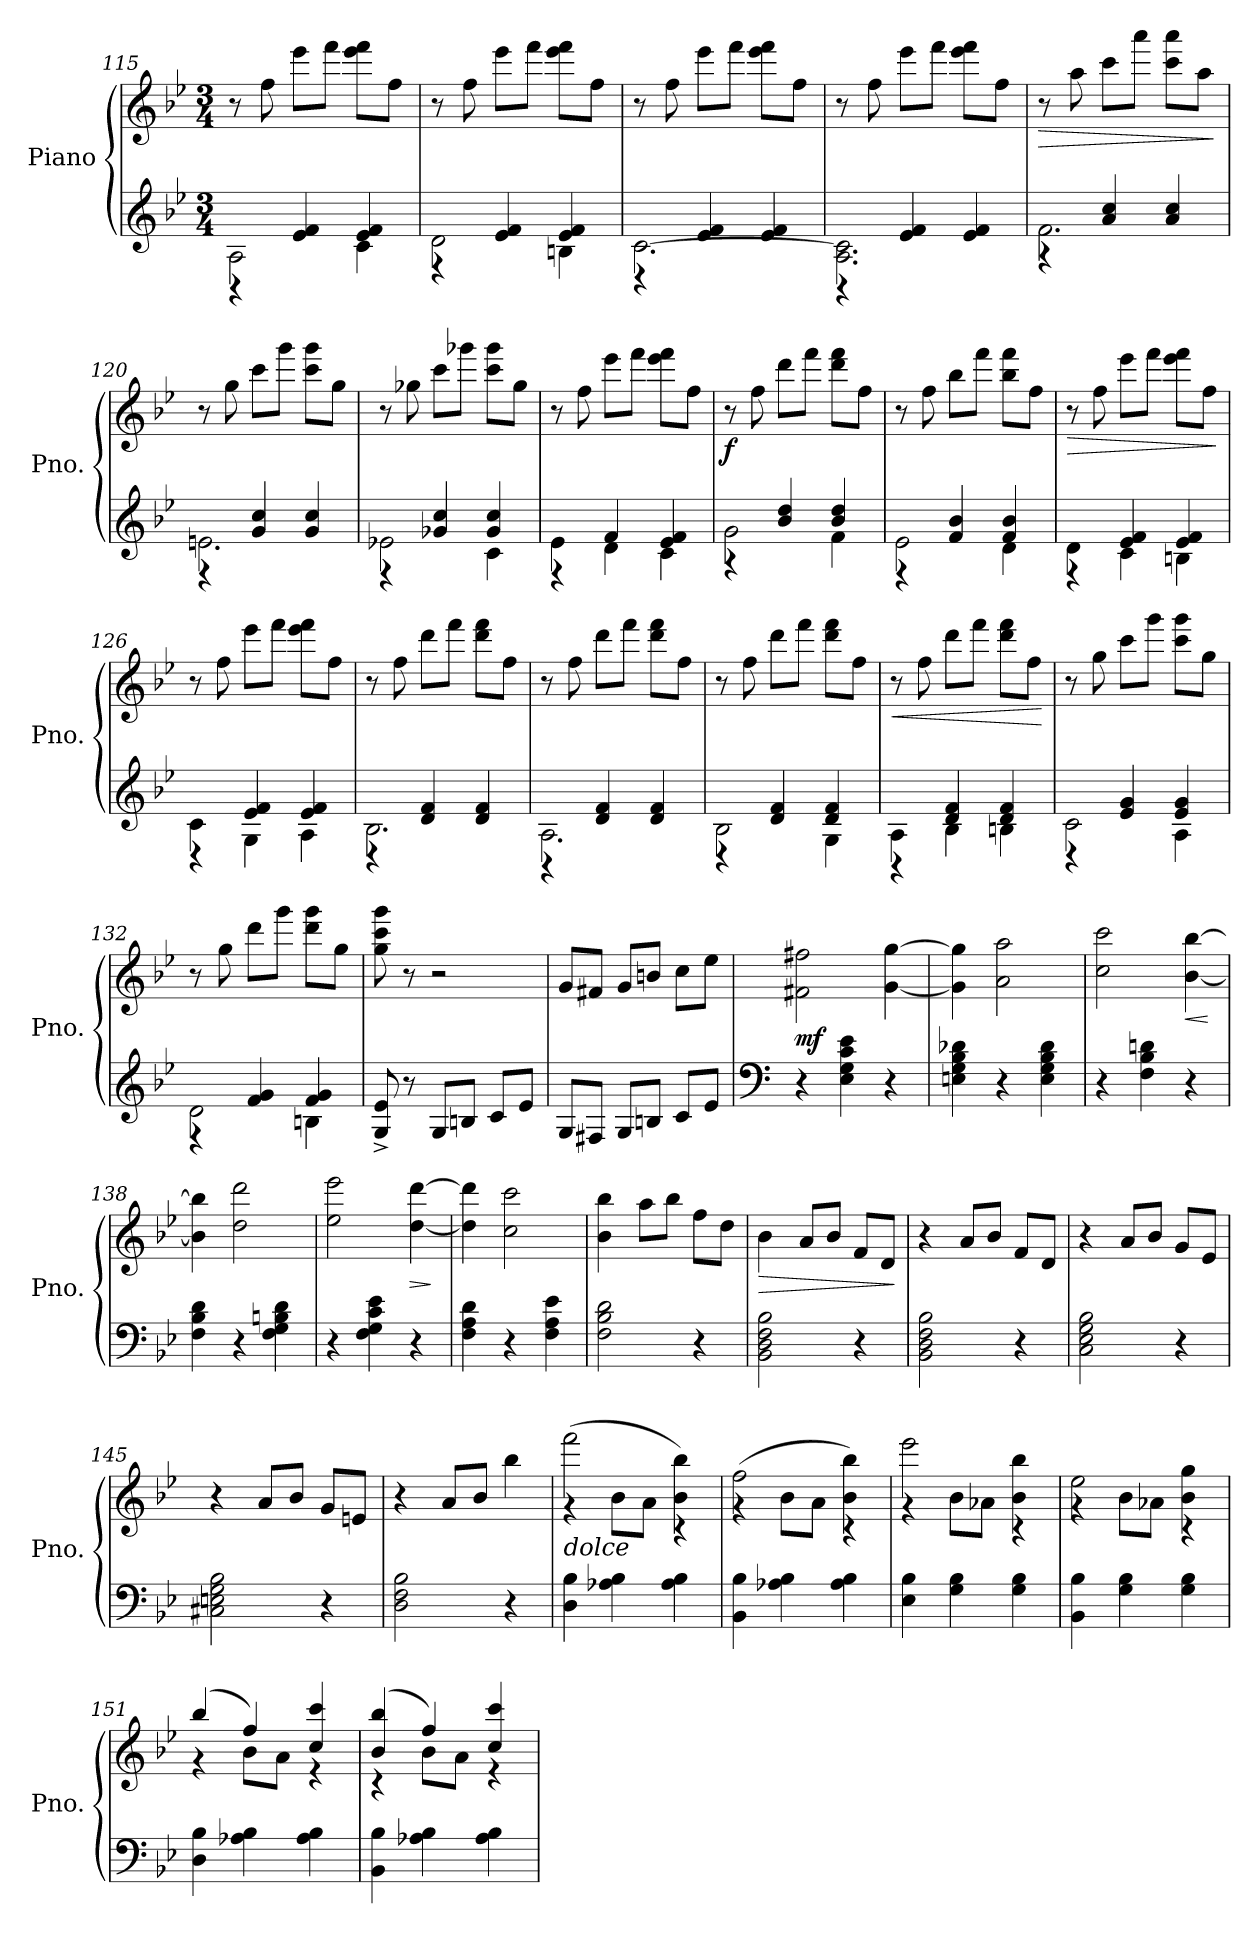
**kern	**kern	**dynam
*part1	*part1	*part1
*staff2	*staff1	*staff1/2
*I"Piano	*	*
*I'Pno.	*	*
*clefG2	*clefG2	*
*k[b-e-]	*k[b-e-]	*
*M3/4	*M3/4	*
=115	=115	=115
*^	*	*
2A\	4r	8r	.
.	.	8ff\	.
.	4e-/ 4f/	8eee-\L	.
.	.	8fff\J	.
4c\	4e-/ 4f/	8eee-\ 8fff\L	.
.	.	8ff\J	.
!!LO:LB:g=z
=116	=116	=116	=116
2d\	4r	8r	.
.	.	8ff\	.
.	4e-/ 4f/	8eee-\L	.
.	.	8fff\J	.
4Bn\	4e-/ 4f/	8eee-\ 8fff\L	.
.	.	8ff\J	.
=117	=117	=117	=117
[2.c\	4r	8r	.
.	.	8ff\	.
.	4e-/ 4f/	8eee-\L	.
.	.	8fff\J	.
.	4e-/ 4f/	8eee-\ 8fff\L	.
.	.	8ff\J	.
=118	=118	=118	=118
2.A\ 2.c\]	4r	8r	.
.	.	8ff\	.
.	4e-/ 4f/	8eee-\L	.
.	.	8fff\J	.
.	4e-/ 4f/	8eee-\ 8fff\L	.
.	.	8ff\J	.
=119	=119	=119	=119
!	!	!	!LO:HP:b
2.f\	4r	8r	>
.	.	8aa\	.
.	4a/ 4cc/	8ccc\L	.
.	.	8aaa\J	.
.	4a/ 4cc/	8ccc\ 8aaa\L	.
.	.	8aa\J	.
*v	*v	*	*
.	.	]
=120	=120	=120
*^	*	*
2.en\	4r	8r	.
.	.	8gg\	.
.	4g/ 4cc/	8ccc\L	.
.	.	8ggg\J	.
.	4g/ 4cc/	8ccc\ 8ggg\L	.
.	.	8gg\J	.
=121	=121	=121	=121
2e-X\	4r	8r	.
.	.	8gg-X\	.
.	4g-X/ 4cc/	8ccc\L	.
.	.	8ggg-X\J	.
4c\	4g-/ 4cc/	8ccc\ 8ggg-\L	.
.	.	8gg-\J	.
!!LO:LB:g=z
=122	=122	=122	=122
4e-\	4r	8r	.
.	.	8ff\	.
4d\	4f/	8eee-\L	.
.	.	8fff\J	.
4c\	4e-/ 4f/	8eee-\ 8fff\L	.
.	.	8ff\J	.
=123	=123	=123	=123
!	!	!	!LO:DY:b
2g\	4r	8r	f
.	.	8ff\	.
.	4b-/ 4dd/	8ddd\L	.
.	.	8fff\J	.
4f\	4b-/ 4dd/	8ddd\ 8fff\L	.
.	.	8ff\J	.
=124	=124	=124	=124
2e-\	4r	8r	.
.	.	8ff\	.
.	4f/ 4b-/	8bb-\L	.
.	.	8fff\J	.
4d\	4f/ 4b-/	8bb-\ 8fff\L	.
.	.	8ff\J	.
=125	=125	=125	=125
!	!	!	!LO:HP:b
4d\	4r	8r	>
.	.	8ff\	.
4c\	4e-/ 4f/	8eee-\L	.
.	.	8fff\J	.
4Bn\	4e-/ 4f/	8eee-\ 8fff\L	.
.	.	8ff\J	.
*v	*v	*	*
.	.	]
=126	=126	=126
*^	*	*
4c\	4r	8r	.
.	.	8ff\	.
4G\	4e-/ 4f/	8eee-\L	.
.	.	8fff\J	.
4A\	4e-/ 4f/	8eee-\ 8fff\L	.
.	.	8ff\J	.
=127	=127	=127	=127
2.B-\	4r	8r	.
.	.	8ff\	.
.	4d/ 4f/	8ddd\L	.
.	.	8fff\J	.
.	4d/ 4f/	8ddd\ 8fff\L	.
.	.	8ff\J	.
!!LO:PB:g=z
=128	=128	=128	=128
2.A\	4r	8r	.
.	.	8ff\	.
.	4d/ 4f/	8ddd\L	.
.	.	8fff\J	.
.	4d/ 4f/	8ddd\ 8fff\L	.
.	.	8ff\J	.
=129	=129	=129	=129
2B-\	4r	8r	.
.	.	8ff\	.
.	4d/ 4f/	8ddd\L	.
.	.	8fff\J	.
4G\	4d/ 4f/	8ddd\ 8fff\L	.
.	.	8ff\J	.
=130	=130	=130	=130
!	!	!	!LO:HP:b
4A\	4r	8r	<
.	.	8ff\	.
4B-\	4d/ 4f/	8ddd\L	.
.	.	8fff\J	.
4Bn\	4d/ 4f/	8ddd\ 8fff\L	.
.	.	8ff\J	.
*v	*v	*	*
.	.	[
=131	=131	=131
*^	*	*
2c\	4r	8r	.
.	.	8gg\	.
.	4e-/ 4g/	8ccc\L	.
.	.	8ggg\J	.
4A\	4e-/ 4g/	8ccc\ 8ggg\L	.
.	.	8gg\J	.
=132	=132	=132	=132
2d\	4r	8r	.
.	.	8gg\	.
.	4f/ 4g/	8ddd\L	.
.	.	8ggg\J	.
4Bn\	4f/ 4g/	8ddd\ 8ggg\L	.
.	.	8gg\J	.
*v	*v	*	*
=133	=133	=133
8G/^ 8e-/^	8gg\ 8ccc\ 8ggg\	.
8r	8r	.
8G/L	2r	.
8Bn/J	.	.
8c/L	.	.
8e-/J	.	.
!!LO:LB:g=z
=134	=134	=134
8G/L	8g/L	.
8F#X/J	8f#X/J	.
8G/L	8g/L	.
8Bn/J	8bn/J	.
8c/L	8cc\L	.
8e-/J	8ee-\J	.
=135	=135	=135
*clefF4	*	*
!	!	!LO:DY:b
4r	2f#X\ 2ff#X\	mf
4E-\ 4G\ 4c\ 4e-\	.	.
4r	[4g\ [4gg\	.
=136	=136	=136
4En\ 4G\ 4B-\ 4d-X\	4g\] 4gg\]	.
4r	2a\ 2aa\	.
4E\ 4G\ 4B-\ 4d-\	.	.
=137	=137	=137
4r	2cc\ 2ccc\	.
4F\ 4B-\ 4dn\	.	.
!	!	!LO:HP:b
4r	[4b-\ [4bb-\	<
.	.	[
=138	=138	=138
4F\ 4B-\ 4d\	4b-\] 4bb-\]	.
4r	2dd\ 2ddd\	.
4F\ 4G\ 4Bn\ 4d\	.	.
=139	=139	=139
4r	2ee-\ 2eee-\	.
4F\ 4G\ 4c\ 4e-\	.	.
!	!	!LO:HP:b
4r	[4dd\ [4ddd\	>
.	.	]
=140	=140	=140
4F\ 4A\ 4d\	4dd\] 4ddd\]	.
4r	2cc\ 2ccc\	.
4F\ 4A\ 4e-\	.	.
!!LO:LB:g=z
=141	=141	=141
2F\ 2B-\ 2d\	4b-\ 4bb-\	.
.	8aa\L	.
.	8bb-\J	.
4r	8ff\L	.
.	8dd\J	.
=142	=142	=142
!	!	!LO:HP:b
2BB-\ 2D\ 2F\ 2B-\	4b-\	>
.	8a/L	.
.	8b-/J	.
4r	8f/L	.
.	8d/J	.
.	.	]
=143	=143	=143
2BB-\ 2D\ 2F\ 2B-\	4r	.
.	8a/L	.
.	8b-/J	.
4r	8f/L	.
.	8d/J	.
=144	=144	=144
2C\ 2E-\ 2G\ 2B-\	4r	.
.	8a/L	.
.	8b-/J	.
4r	8g/L	.
.	8e-/J	.
=145	=145	=145
2C#X\ 2En\ 2G\ 2B-\	4r	.
.	8a/L	.
.	8b-/J	.
4r	8g/L	.
.	8en/J	.
=146	=146	=146
2D\ 2F\ 2B-\	4r	.
.	8a/L	.
.	8b-/J	.
4r	4bb-\	.
=147	=147	=147
*	*^	*
!	!LO:TX:b:i:t=dolce	!	!
4D\ 4B-\	(<2fff\	4r	.
4A-X\ 4B-\	.	8b-\L	.
.	.	8a\J	.
4A-\ 4B-\	4b-\ 4bb-\)	4r	.
!!LO:LB:g=z	!!
=148	=148	=148	=148
4BB-\ 4B-\	(<2ff\	4r	.
4A-X\ 4B-\	.	8b-\L	.
.	.	8a\J	.
4A-\ 4B-\	4b-\ 4bb-\)	4r	.
=149	=149	=149	=149
4E-\ 4B-\	2eee-\	4r	.
4G\ 4B-\	.	8b-\L	.
.	.	8a-X\J	.
4G\ 4B-\	4b-\ 4bb-\	4r	.
=150	=150	=150	=150
4BB-\ 4B-\	2ee-\	4r	.
4G\ 4B-\	.	8b-\L	.
.	.	8a-X\J	.
4G\ 4B-\	4b-\ 4gg\	4r	.
=151	=151	=151	=151
4D\ 4B-\	(>4bb-/	4r	.
4A-X\ 4B-\	4ff/)	8b-\L	.
.	.	8a\J	.
4A-\ 4B-\	4cc/ 4ccc/	4r	.
=152	=152	=152	=152
4BB-\ 4B-\	(>4b-/ 4bb-/	4r	.
4A-X\ 4B-\	4ff/)	8b-\L	.
.	.	8a\J	.
4A-\ 4B-\	4cc/ 4ccc/	4r	.
*	*v	*v	*
=	=	=
*-	*-	*-
